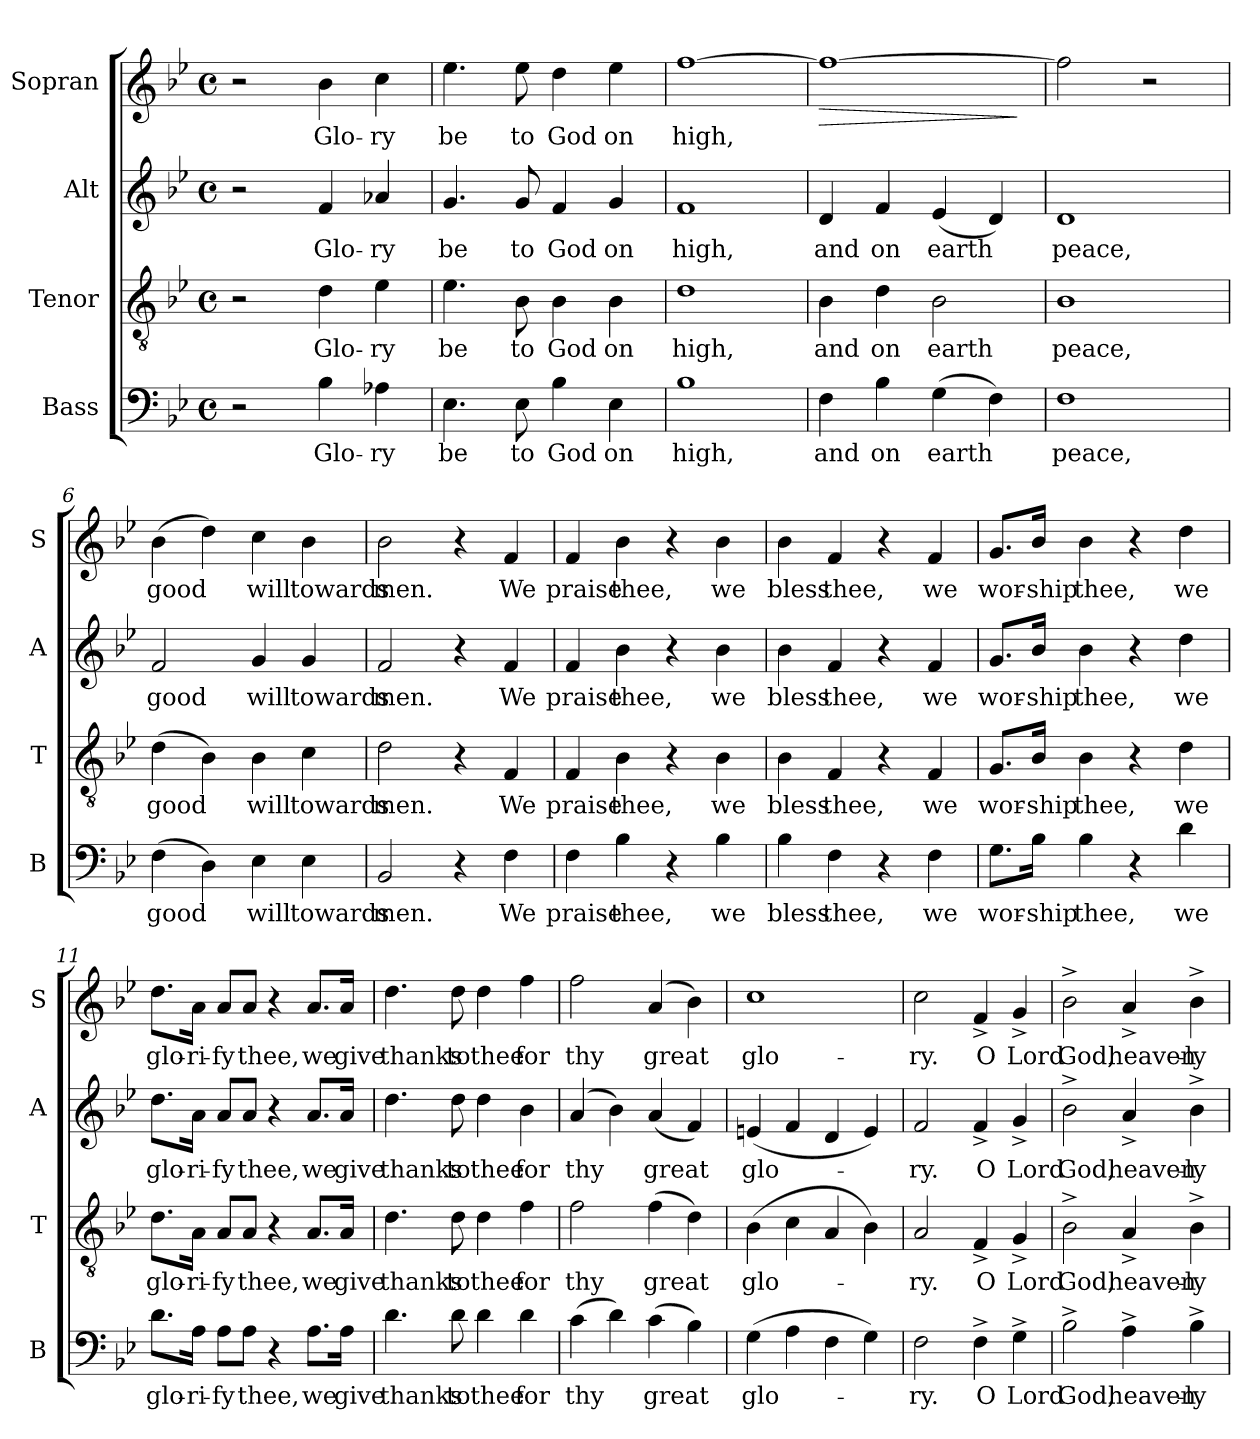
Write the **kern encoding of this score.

**kern	**text	**kern	**text	**kern	**text	**kern	**text	**dynam
*part4	*part4	*part3	*part3	*part2	*part2	*part1	*part1	*part1
*staff4	*staff4	*staff3	*staff3	*staff2	*staff2	*staff1	*staff1	*staff1
*I"Bass	*	*I"Tenor	*	*I"Alt	*	*I"Sopran	*	*
*I'B	*	*I'T	*	*I'A	*	*I'S	*	*
*clefF4	*	*clefGv2	*	*clefG2	*	*clefG2	*	*
*k[b-e-]	*	*k[b-e-]	*	*k[b-e-]	*	*k[b-e-]	*	*
*B-:	*	*B-:	*	*B-:	*	*B-:	*	*
*M4/4	*	*M4/4	*	*M4/4	*	*M4/4	*	*
*met(c)	*	*met(c)	*	*met(c)	*	*met(c)	*	*
=1	=1	=1	=1	=1	=1	=1	=1	=1
2r	.	2r	.	2r	.	2r	.	.
!	!LO:LY:b	!	!LO:LY:b	!	!LO:LY:b	!	!LO:LY:b	!
4B-\	Glo-	4d\	Glo-	4f/	Glo-	4b-\	Glo-	.
!	!LO:LY:b	!	!LO:LY:b	!	!LO:LY:b	!	!LO:LY:b	!
4A-X\	-ry	4e-\	-ry	4a-X/	-ry	4cc\	-ry	.
=2	=2	=2	=2	=2	=2	=2	=2	=2
!	!LO:LY:b	!	!LO:LY:b	!	!LO:LY:b	!	!LO:LY:b	!
4.E-\	be	4.e-\	be	4.g/	be	4.ee-\	be	.
!	!LO:LY:b	!	!LO:LY:b	!	!LO:LY:b	!	!LO:LY:b	!
8E-\	to	8B-\	to	8g/	to	8ee-\	to	.
!	!LO:LY:b	!	!LO:LY:b	!	!LO:LY:b	!	!LO:LY:b	!
4B-\	God	4B-\	God	4f/	God	4dd\	God	.
!	!LO:LY:b	!	!LO:LY:b	!	!LO:LY:b	!	!LO:LY:b	!
4E-\	on	4B-\	on	4g/	on	4ee-\	on	.
=3	=3	=3	=3	=3	=3	=3	=3	=3
!	!LO:LY:b	!	!LO:LY:b	!	!LO:LY:b	!	!LO:LY:b	!
1B-	high,	1d	high,	1f	high,	[1ff	high,	.
=4	=4	=4	=4	=4	=4	=4	=4	=4
!	!LO:LY:b	!	!LO:LY:b	!	!LO:LY:b	!	!	!LO:HP:b
4F\	and	4B-\	and	4d/	and	1ff_	.	>
!	!LO:LY:b	!	!LO:LY:b	!	!LO:LY:b	!	!	!
4B-\	on	4d\	on	4f/	on	.	.	.
!	!LO:LY:b	!	!LO:LY:b	!	!LO:LY:b	!	!	!
(>4G\	earth	2B-\	earth	(<4e-/	earth	.	.	.
4F\)	.	.	.	4d/)	.	.	.	.
.	.	.	.	.	.	.	.	]
=5	=5	=5	=5	=5	=5	=5	=5	=5
!	!LO:LY:b	!	!LO:LY:b	!	!LO:LY:b	!	!	!
1F	peace,	1B-	peace,	1d	peace,	2ff\]	.	.
.	.	.	.	.	.	2r	.	.
!!LO:LB:g=z
=6	=6	=6	=6	=6	=6	=6	=6	=6
!	!LO:LY:b	!	!LO:LY:b	!	!LO:LY:b	!	!LO:LY:b	!
(>4F\	good	(>4d\	good	2f/	good	(>4b-\	good	.
4D\)	.	4B-\)	.	.	.	4dd\)	.	.
!	!LO:LY:b	!	!LO:LY:b	!	!LO:LY:b	!	!LO:LY:b	!
4E-\	will	4B-\	will	4g/	will	4cc\	will	.
!	!LO:LY:b	!	!LO:LY:b	!	!LO:LY:b	!	!LO:LY:b	!
4E-\	towards	4c\	towards	4g/	towards	4b-\	towards	.
=7	=7	=7	=7	=7	=7	=7	=7	=7
!	!LO:LY:b	!	!LO:LY:b	!	!LO:LY:b	!	!LO:LY:b	!
2BB-/	men.	2d\	men.	2f/	men.	2b-\	men.	.
4r	.	4r	.	4r	.	4r	.	.
!	!LO:LY:b	!	!LO:LY:b	!	!LO:LY:b	!	!LO:LY:b	!
4F\	We	4F/	We	4f/	We	4f/	We	.
=8	=8	=8	=8	=8	=8	=8	=8	=8
!	!LO:LY:b	!	!LO:LY:b	!	!LO:LY:b	!	!LO:LY:b	!
4F\	praise	4F/	praise	4f/	praise	4f/	praise	.
!	!LO:LY:b	!	!LO:LY:b	!	!LO:LY:b	!	!LO:LY:b	!
4B-\	thee,	4B-\	thee,	4b-\	thee,	4b-\	thee,	.
4r	.	4r	.	4r	.	4r	.	.
!	!LO:LY:b	!	!LO:LY:b	!	!LO:LY:b	!	!LO:LY:b	!
4B-\	we	4B-\	we	4b-\	we	4b-\	we	.
=9	=9	=9	=9	=9	=9	=9	=9	=9
!	!LO:LY:b	!	!LO:LY:b	!	!LO:LY:b	!	!LO:LY:b	!
4B-\	bless	4B-\	bless	4b-\	bless	4b-\	bless	.
!	!LO:LY:b	!	!LO:LY:b	!	!LO:LY:b	!	!LO:LY:b	!
4F\	thee,	4F/	thee,	4f/	thee,	4f/	thee,	.
4r	.	4r	.	4r	.	4r	.	.
!	!LO:LY:b	!	!LO:LY:b	!	!LO:LY:b	!	!LO:LY:b	!
4F\	we	4F/	we	4f/	we	4f/	we	.
=10	=10	=10	=10	=10	=10	=10	=10	=10
!	!LO:LY:b	!	!LO:LY:b	!	!LO:LY:b	!	!LO:LY:b	!
8.G\L	wor-	8.G/L	wor-	8.g/L	wor-	8.g/L	wor-	.
!	!LO:LY:b	!	!LO:LY:b	!	!LO:LY:b	!	!LO:LY:b	!
16B-\Jk	-ship	16B-/Jk	-ship	16b-/Jk	-ship	16b-/Jk	-ship	.
!	!LO:LY:b	!	!LO:LY:b	!	!LO:LY:b	!	!LO:LY:b	!
4B-\	thee,	4B-\	thee,	4b-\	thee,	4b-\	thee,	.
4r	.	4r	.	4r	.	4r	.	.
!	!LO:LY:b	!	!LO:LY:b	!	!LO:LY:b	!	!LO:LY:b	!
4d\	we	4d\	we	4dd\	we	4dd\	we	.
!!LO:PB:g=z
=11	=11	=11	=11	=11	=11	=11	=11	=11
!	!LO:LY:b	!	!LO:LY:b	!	!LO:LY:b	!	!LO:LY:b	!
8.d\L	glo-	8.d\L	glo-	8.dd\L	glo-	8.dd\L	glo-	.
!	!LO:LY:b	!	!LO:LY:b	!	!LO:LY:b	!	!LO:LY:b	!
16A\Jk	-ri-	16A\Jk	-ri-	16a\Jk	-ri-	16a\Jk	-ri-	.
!	!LO:LY:b	!	!LO:LY:b	!	!LO:LY:b	!	!LO:LY:b	!
8A\L	-fy	8A/L	-fy	8a/L	-fy	8a/L	-fy	.
!	!LO:LY:b	!	!LO:LY:b	!	!LO:LY:b	!	!LO:LY:b	!
8A\J	thee,	8A/J	thee,	8a/J	thee,	8a/J	thee,	.
4r	.	4r	.	4r	.	4r	.	.
!	!LO:LY:b	!	!LO:LY:b	!	!LO:LY:b	!	!LO:LY:b	!
8.A\L	we	8.A/L	we	8.a/L	we	8.a/L	we	.
!	!LO:LY:b	!	!LO:LY:b	!	!LO:LY:b	!	!LO:LY:b	!
16A\Jk	give	16A/Jk	give	16a/Jk	give	16a/Jk	give	.
=12	=12	=12	=12	=12	=12	=12	=12	=12
!	!LO:LY:b	!	!LO:LY:b	!	!LO:LY:b	!	!LO:LY:b	!
4.d\	thanks	4.d\	thanks	4.dd\	thanks	4.dd\	thanks	.
!	!LO:LY:b	!	!LO:LY:b	!	!LO:LY:b	!	!LO:LY:b	!
8d\	to	8d\	to	8dd\	to	8dd\	to	.
!	!LO:LY:b	!	!LO:LY:b	!	!LO:LY:b	!	!LO:LY:b	!
4d\	thee	4d\	thee	4dd\	thee	4dd\	thee	.
!	!LO:LY:b	!	!LO:LY:b	!	!LO:LY:b	!	!LO:LY:b	!
4d\	for	4f\	for	4b-\	for	4ff\	for	.
=13	=13	=13	=13	=13	=13	=13	=13	=13
!	!LO:LY:b	!	!LO:LY:b	!	!LO:LY:b	!	!LO:LY:b	!
(>4c\	thy	2f\	thy	(>4a/	thy	2ff\	thy	.
4d\)	.	.	.	4b-\)	.	.	.	.
!	!LO:LY:b	!	!LO:LY:b	!	!LO:LY:b	!	!LO:LY:b	!
(>4c\	great	(>4f\	great	(<4a/	great	(>4a/	great	.
4B-\)	.	4d\)	.	4f/)	.	4b-\)	.	.
=14	=14	=14	=14	=14	=14	=14	=14	=14
!	!LO:LY:b	!	!LO:LY:b	!	!LO:LY:b	!	!LO:LY:b	!
(>4G\	glo-	(>4B-\	glo-	(<4en/	glo-	1cc	glo-	.
4A\	.	4c\	.	4f/	.	.	.	.
4F\	.	4A/	.	4d/	.	.	.	.
4G\)	.	4B-\)	.	4e/)	.	.	.	.
=15	=15	=15	=15	=15	=15	=15	=15	=15
!	!LO:LY:b	!	!LO:LY:b	!	!LO:LY:b	!	!LO:LY:b	!
2F\	-ry.	2A/	-ry.	2f/	-ry.	2cc\	-ry.	.
!	!LO:LY:b	!	!LO:LY:b	!	!LO:LY:b	!	!LO:LY:b	!
4F^\	O	4F^/	O	4f^/	O	4f^/	O	.
!	!LO:LY:b	!	!LO:LY:b	!	!LO:LY:b	!	!LO:LY:b	!
4G^\	Lord	4G^/	Lord	4g^/	Lord	4g^/	Lord	.
!!LO:LB:g=z
=16	=16	=16	=16	=16	=16	=16	=16	=16
!	!LO:LY:b	!	!LO:LY:b	!	!LO:LY:b	!	!LO:LY:b	!
2B-^\	God,	2B-^\	God,	2b-^\	God,	2b-^\	God,	.
!	!LO:LY:b	!	!LO:LY:b	!	!LO:LY:b	!	!LO:LY:b	!
4A^\	heaven-	4A^/	heaven-	4a^/	heaven-	4a^/	heaven-	.
!	!LO:LY:b	!	!LO:LY:b	!	!LO:LY:b	!	!LO:LY:b	!
4B-^\	-ly	4B-^\	-ly	4b-^\	-ly	4b-^\	-ly	.
=	=	=	=	=	=	=	=	=
*-	*-	*-	*-	*-	*-	*-	*-	*-
